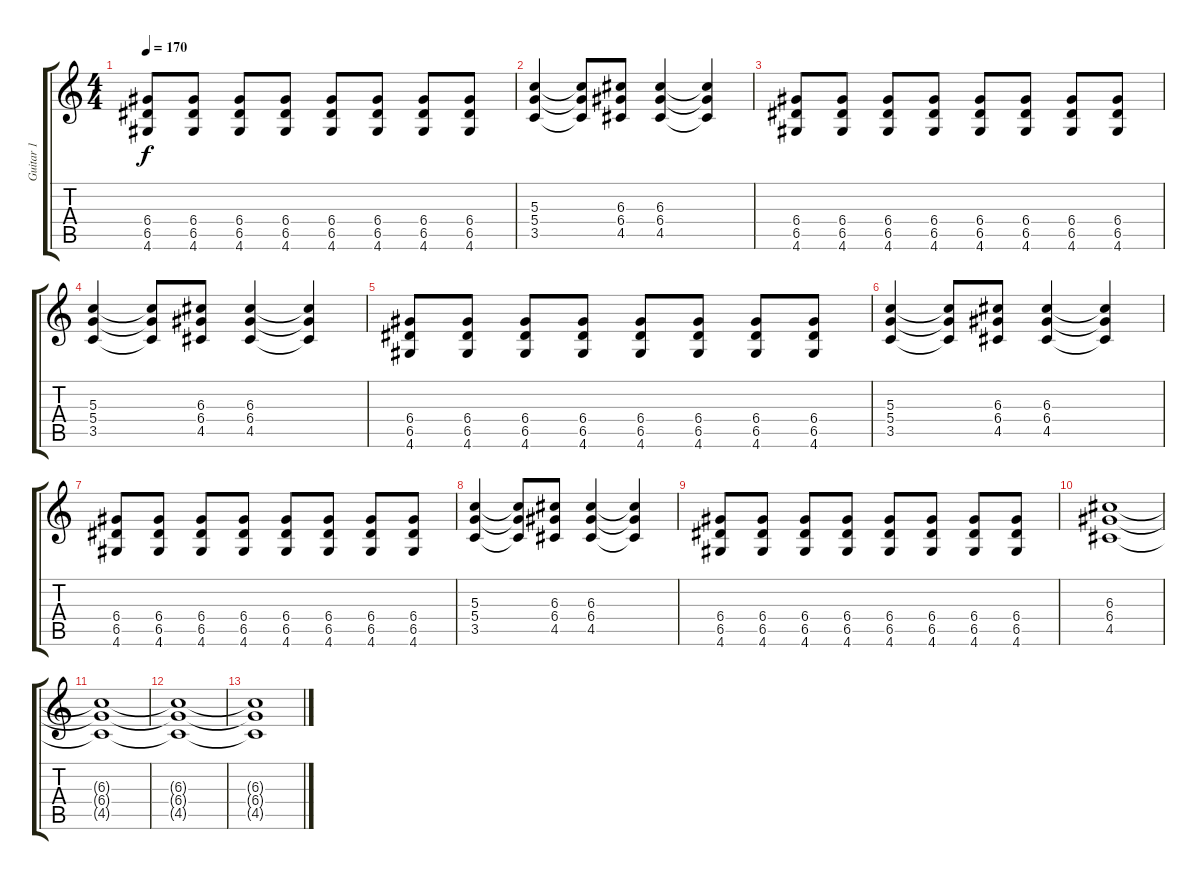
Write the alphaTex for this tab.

\track ("Guitar 1" "Guitar 1") {instrument overdrivenguitar}
\staff {score tabs}
\tuning (E4 B3 G3 D3 A2 E2) {hide}
\ts (4 4)
\tempo 170
\clef g2
\ks c
(6.4 6.5 4.6).8{dy f} (6.4 6.5 4.6).8 (6.4 6.5 4.6).8 (6.4 6.5 4.6).8 (6.4 6.5 4.6).8 (6.4 6.5 4.6).8 (6.4 6.5 4.6).8 (6.4 6.5 4.6).8 |
(5.3 5.4 3.5).4 (5.3{t} 5.4{t} 3.5{t}).8 (6.3 6.4 4.5).8 (6.3 6.4 4.5).4 (6.3{t} 6.4{t} 4.5{t}).4 |
(6.4 6.5 4.6).8 (6.4 6.5 4.6).8 (6.4 6.5 4.6).8 (6.4 6.5 4.6).8 (6.4 6.5 4.6).8 (6.4 6.5 4.6).8 (6.4 6.5 4.6).8 (6.4 6.5 4.6).8 |
(5.3 5.4 3.5).4 (5.3{t} 5.4{t} 3.5{t}).8 (6.3 6.4 4.5).8 (6.3 6.4 4.5).4 (6.3{t} 6.4{t} 4.5{t}).4 |
(6.4 6.5 4.6).8 (6.4 6.5 4.6).8 (6.4 6.5 4.6).8 (6.4 6.5 4.6).8 (6.4 6.5 4.6).8 (6.4 6.5 4.6).8 (6.4 6.5 4.6).8 (6.4 6.5 4.6).8 |
(5.3 5.4 3.5).4 (5.3{t} 5.4{t} 3.5{t}).8 (6.3 6.4 4.5).8 (6.3 6.4 4.5).4 (6.3{t} 6.4{t} 4.5{t}).4 |
(6.4 6.5 4.6).8 (6.4 6.5 4.6).8 (6.4 6.5 4.6).8 (6.4 6.5 4.6).8 (6.4 6.5 4.6).8 (6.4 6.5 4.6).8 (6.4 6.5 4.6).8 (6.4 6.5 4.6).8 |
(5.3 5.4 3.5).4 (5.3{t} 5.4{t} 3.5{t}).8 (6.3 6.4 4.5).8 (6.3 6.4 4.5).4 (6.3{t} 6.4{t} 4.5{t}).4 |
(6.4 6.5 4.6).8 (6.4 6.5 4.6).8 (6.4 6.5 4.6).8 (6.4 6.5 4.6).8 (6.4 6.5 4.6).8 (6.4 6.5 4.6).8 (6.4 6.5 4.6).8 (6.4 6.5 4.6).8 |
(6.3 6.4 4.5).1 |
(6.3{t} 6.4{t} 4.5{t}).1 |
(6.3{t} 6.4{t} 4.5{t}).1 |
(6.3{t} 6.4{t} 4.5{t}).1
